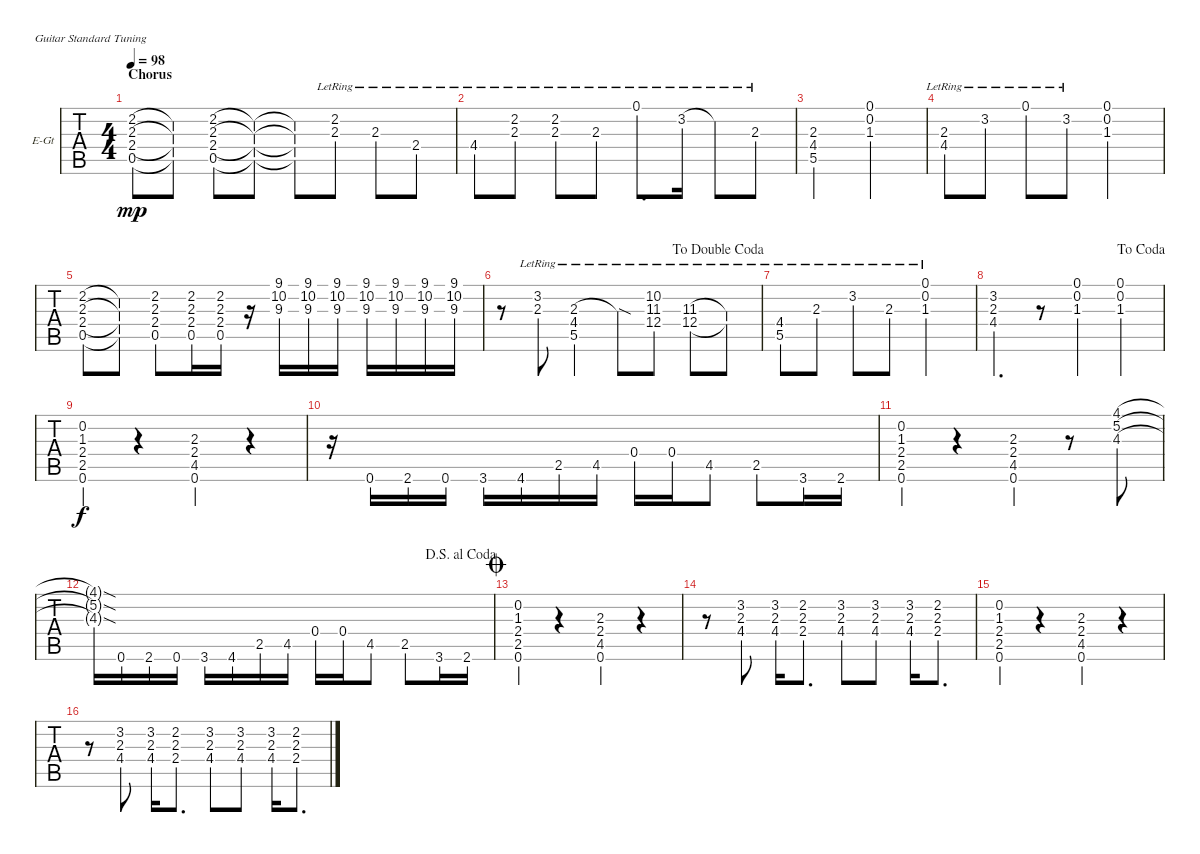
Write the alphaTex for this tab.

\defaultSystemsLayout 4
\bracketExtendMode nobrackets
\firstSystemTrackNameOrientation horizontal
\otherSystemsTrackNameOrientation horizontal
\track ("Electric Guitar" "E-Gt") {instrument distortionguitar}
\staff {tabs}
\tuning (E4 B3 G3 D3 A2 E2)
\ts (4 4)
\section ("" "Chorus")
\scale
0.424437
\tempo 98
\accidentals auto
\clef g2
\ottava regular
\simile none
\ks c
(0.5 2.4 2.3 2.2).8{dy mp} (0.5{t} 2.4{t} 2.3{t} 2.2{t}).8 (0.5 2.4 2.3 2.2).8 (0.5{t} 2.4{t} 2.3{t} 2.2{t}).8 (0.5{t} 2.4{t} 2.3{t} 2.2{t}).8 (2.3{lr} 2.2{lr}).8 2.3{lr}.8 2.4{lr}.8 |
\scale
0.384423 4.4{lr}.8 (2.3{lr} 2.2{lr}).8 (2.2{lr} 2.3{lr}).8 2.3{lr}.8 0.1{lr}.8{d} 3.2{lr}.16 3.2{lr t}.8 2.3{lr}.8 |
\scale
0.190672 (5.5 4.4 2.3).2 (1.3 0.2 0.1).2 |
(4.4{lr} 2.3{lr}).8 3.2{lr}.8 0.1{lr}.8 3.2{lr}.8 (0.1 0.2 1.3).2 |
(0.5 2.4 2.3 2.2).8 (2.2{t} 0.5{t} 2.4{t} 2.3{t}).8 (2.2 0.5 2.4 2.3).8 (2.2 0.5 2.4 2.3).16 (2.2 0.5 2.4 2.3).16 r.16 (9.3 10.2 9.1).16 (9.1 10.2 9.3).16 (9.3 10.2 9.1).16 (9.1 10.2 9.3).16 (9.3 10.2 9.1).16 (9.3 10.2 9.1).16 (9.1 10.2 9.3).16 |
\jump dadoublecoda
r.8 (2.3{lr} 3.2{lr}).8 (2.3{lr} 4.4{lr} 5.5{lr}).4 2.3{sod lr t}.8 (10.2{lr} 11.3{lr} 12.4{lr}).8 (12.4{lr} 11.3{lr}).8 (12.4{lr t} 11.3{lr t}).8 |
(5.5{lr} 4.4{lr}).8 2.3{lr}.8 3.2{lr}.8 2.3{lr}.8 (1.3{lr} 0.2{lr} 0.1{lr}).2 |
\jump dacoda
(3.2 2.3 4.4).4{d} r.8 (1.3 0.2 0.1).4 (0.1 0.2 1.3).4 |
(0.6 2.5 2.4 1.3 0.2).4{dy f} r.4 (0.6 4.5 2.4 2.3).4 r.4 |
r.16 0.6.16 2.6.16 0.6.16 3.6.16 4.6.16 2.5.16 4.5.16 0.4.16 0.4.16 4.5.8 2.5.8 3.6.16 2.6.16 |
(0.6 2.5 2.4 1.3 0.2).4 r.4 (0.6 4.5 2.4 2.3).4 r.8 (4.3 5.2 4.1).8 |
\jump dalsegnoalcoda
(4.3{sod t} 5.2{sod t} 4.1{sod t}).16 0.6.16 2.6.16 0.6.16 3.6.16 4.6.16 2.5.16 4.5.16 0.4.16 0.4.16 4.5.8 2.5.8 3.6.16 2.6.16 |
\jump coda
(0.6 2.5 2.4 1.3 0.2).4 r.4 (0.6 4.5 2.4 2.3).4 r.4 |
r.8 (4.4{st} 2.3{st} 3.2{st}).8 (3.2 2.3 4.4).16 (2.2 2.3 2.4).8{d} (3.2{st} 2.3{st} 4.4{st}).8 (4.4 2.3 3.2).8 (3.2 2.3 4.4).16 (2.4 2.3 2.2).8{d} |
(0.6 2.5 2.4 1.3 0.2).4 r.4 (0.6 4.5 2.4 2.3).4 r.4 |
r.8 (4.4{st} 2.3{st} 3.2{st}).8 (3.2 2.3 4.4).16 (2.2 2.3 2.4).8{d} (3.2{st} 2.3{st} 4.4{st}).8 (4.4 2.3 3.2).8 (3.2 2.3 4.4).16 (2.4 2.3 2.2).8{d}
